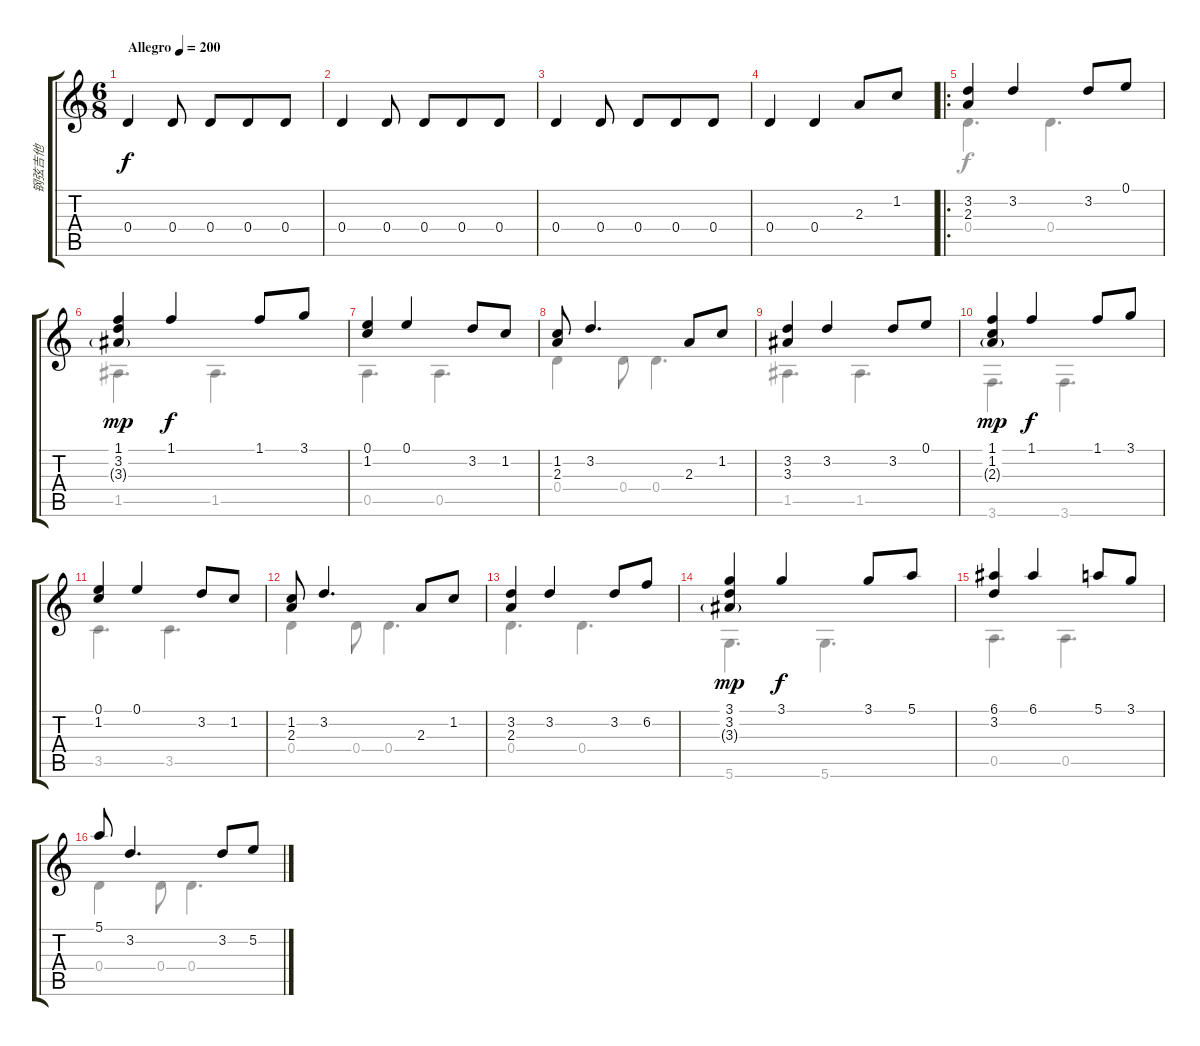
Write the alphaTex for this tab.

\track ("钢弦吉他" "钢弦吉他") {instrument acousticguitarsteel}
\staff {score tabs}
\tuning (E4 B3 G3 D3 A2 D2) {hide}
\voice
\ts (6 8)
\tempo (200 "Allegro")
\clef g2
\ks c
0.4.4{txt "" dy f instrument acousticguitarsteel} 0.4.8 0.4.8 0.4.8 0.4.8 |
0.4.4 0.4.8 0.4.8 0.4.8 0.4.8 |
0.4.4 0.4.8 0.4.8 0.4.8 0.4.8 |
0.4.4 0.4.4 2.3.8{beam Up} 1.2.8{beam Up} |
\ro
(3.2 2.3).4 3.2.4 3.2.8 0.1.8 |
(1.1 3.2 3.3{g}).4{dy mp} 1.1.4{dy f} 1.1.8 3.1.8 |
(0.1 1.2).4 0.1.4 3.2.8 1.2.8 |
(1.2 2.3).8 3.2.4{d} 2.3.8 1.2.8 |
(3.2 3.3).4 3.2.4 3.2.8 0.1.8 |
(1.1 1.2 2.3{g}).4{dy mp} 1.1.4{dy f} 1.1.8 3.1.8 |
(0.1 1.2).4 0.1.4 3.2.8 1.2.8 |
(1.2 2.3).8 3.2.4{d} 2.3.8 1.2.8 |
(3.2 2.3).4 3.2.4 3.2.8 6.2.8 |
(3.1 3.2 3.3{g}).4{dy mp} 3.1.4{dy f} 3.1.8 5.1.8 |
(6.1 3.2).4 6.1.4 5.1.8 3.1.8 |
5.1.8 3.2.4{d} 3.2.8 5.2.8
\voice
\clef g2
\ottava regular
\simile none
\ks c
|
|
|
|
0.4.4{d} 0.4.4{d} |
1.5.4{d} 1.5.4{d} |
0.5.4{d} 0.5.4{d} |
0.4.4 0.4.8 0.4.4{d} |
1.5.4{d} 1.5.4{d} |
3.6.4{d} 3.6.4{d} |
3.5.4{d} 3.5.4{d} |
0.4.4 0.4.8 0.4.4{d} |
0.4.4{d} 0.4.4{d} |
5.6.4{d} 5.6.4{d} |
0.5.4{d} 0.5.4{d} |
0.4.4 0.4.8 0.4.4{d}
